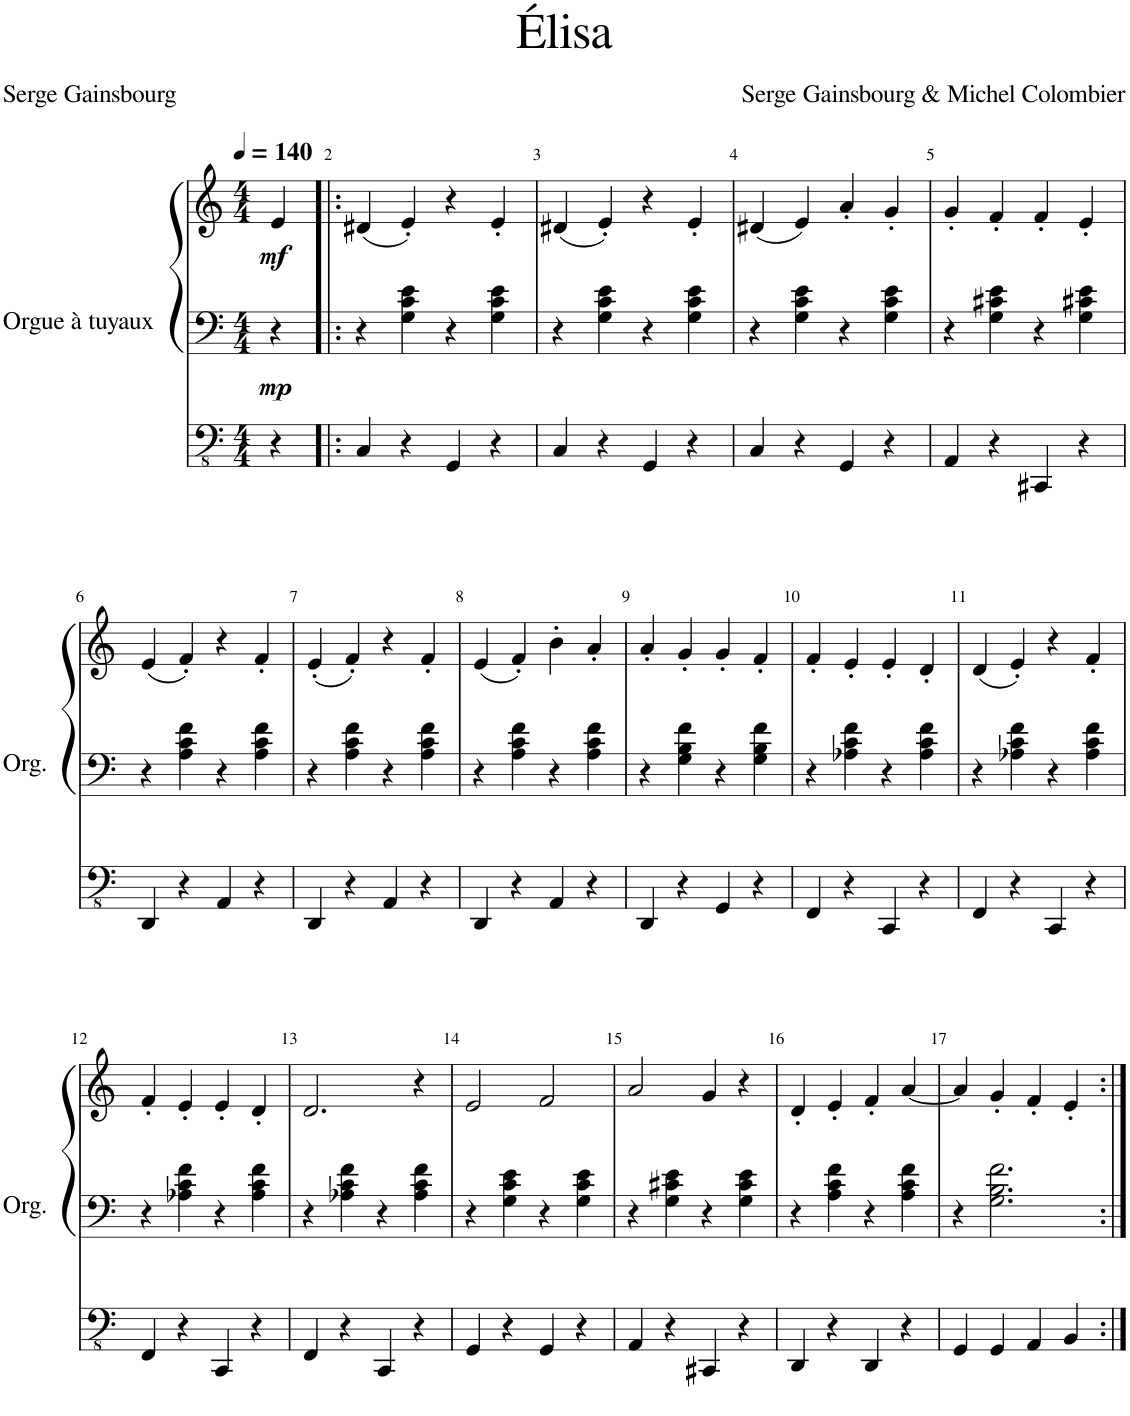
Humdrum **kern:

**kern	**kern	**kern	**dynam
*part1	*part1	*part1	*part1
*staff3	*staff2	*staff1	*staff1/2/3
*I"Orgue à tuyaux	*	*	*
*I'Org.	*	*	*
*clefFv4	*clefF4	*clefG2	*
*k[]	*k[]	*k[]	*
*M4/4	*M4/4	*M4/4	*
*MM140	*MM140	*MM140	*
=1	=1	=1	=1
!	!	!	!LO:DY:b=2
!	!	!	!LO:DY:n=1:b
4r	4r	4e/	mp mf
=2!|:	=2!|:	=2!|:	=2!|:
4CC/	4r	(4d#X/	.
4r	4G\ 4c\ 4e\	4e'/)	.
4GGG/	4r	4r	.
4r	4G\ 4c\ 4e\	4e'/	.
=3	=3	=3	=3
4CC/	4r	(4d#X/	.
4r	4G\ 4c\ 4e\	4e'/)	.
4GGG/	4r	4r	.
4r	4G\ 4c\ 4e\	4e'/	.
=4	=4	=4	=4
4CC/	4r	(4d#X/	.
4r	4G\ 4c\ 4e\	4e/)	.
4GGG/	4r	4a'/	.
4r	4G\ 4c\ 4e\	4g'/	.
=5	=5	=5	=5
4AAA/	4r	4g'/	.
4r	4G\ 4c#X\ 4e\	4f'/	.
4CCC#X/	4r	4f'/	.
4r	4G\ 4c#X\ 4e\	4e'/	.
!!LO:LB:g=z
=6	=6	=6	=6
4DDD/	4r	(4e/	.
4r	4A\ 4c\ 4f\	4f'/)	.
4AAA/	4r	4r	.
4r	4A\ 4c\ 4f\	4f'/	.
=7	=7	=7	=7
4DDD/	4r	(4e'/	.
4r	4A\ 4c\ 4f\	4f'/)	.
4AAA/	4r	4r	.
4r	4A\ 4c\ 4f\	4f'/	.
=8	=8	=8	=8
4DDD/	4r	(4e/	.
4r	4A\ 4c\ 4f\	4f'/)	.
4AAA/	4r	4b'\	.
4r	4A\ 4c\ 4f\	4a'/	.
=9	=9	=9	=9
4DDD/	4r	4a'/	.
4r	4G\ 4B\ 4f\	4g'/	.
4GGG/	4r	4g'/	.
4r	4G\ 4B\ 4f\	4f'/	.
=10	=10	=10	=10
4FFF/	4r	4f'/	.
4r	4A-X\ 4c\ 4f\	4e'/	.
4CCC/	4r	4e'/	.
4r	4A-\ 4c\ 4f\	4d'/	.
=11	=11	=11	=11
4FFF/	4r	(4d/	.
4r	4A-X\ 4c\ 4f\	4e'/)	.
4CCC/	4r	4r	.
4r	4A-\ 4c\ 4f\	4f'/	.
!!LO:LB:g=z
=12	=12	=12	=12
4FFF/	4r	4f'/	.
4r	4A-X\ 4c\ 4f\	4e'/	.
4CCC/	4r	4e'/	.
4r	4A-\ 4c\ 4f\	4d'/	.
=13	=13	=13	=13
4FFF/	4r	2.d/	.
4r	4A-X\ 4c\ 4f\	.	.
4CCC/	4r	.	.
4r	4A-\ 4c\ 4f\	4r	.
=14	=14	=14	=14
4GGG/	4r	2e/	.
4r	4G\ 4c\ 4e\	.	.
4GGG/	4r	2f/	.
4r	4G\ 4c\ 4e\	.	.
=15	=15	=15	=15
4AAA/	4r	2a/	.
4r	4G\ 4c#X\ 4e\	.	.
4CCC#X/	4r	4g/	.
4r	4G\ 4c#\ 4e\	4r	.
=16	=16	=16	=16
4DDD/	4r	4d'/	.
4r	4A\ 4c\ 4f\	4e'/	.
4DDD/	4r	4f'/	.
4r	4A\ 4c\ 4f\	[4a/	.
=17	=17	=17	=17
4GGG/	4r	4a/]	.
4GGG/	2.G\ 2.B\ 2.f\	4g'/	.
4AAA/	.	4f'/	.
4BBB/	.	4e'/	.
=:|!	=:|!	=:|!	=:|!
*-	*-	*-	*-
